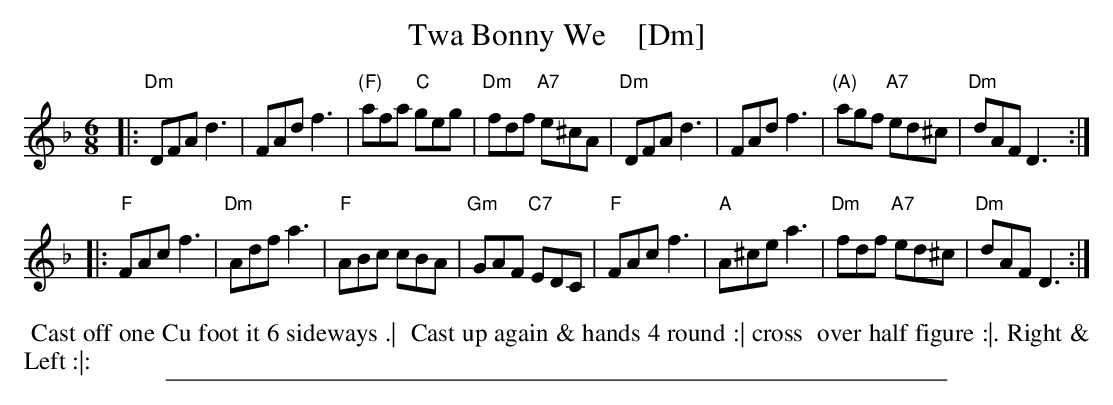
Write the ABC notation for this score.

X:1
T: Twa Bonny We    [Dm]
M: 6/8
L: 1/8
K: Dm
|: "Dm"DFA d3 | FAd f3 | "(F)"afa "C"geg | "Dm"fdf "A7"e^cA |\
   "Dm"DFA d3 | FAd f3 | "(A)"agf "A7"ed^c | "Dm"dAF D3 :|
|: "F"FAc f3 | "Dm"Adf a3 | "F"ABc cBA | "Gm"GAF "C7"EDC |\
   "F"FAc f3 | "A"A^ce a3 | "Dm"fdf "A7"ed^c | "Dm"dAF D3 :|
